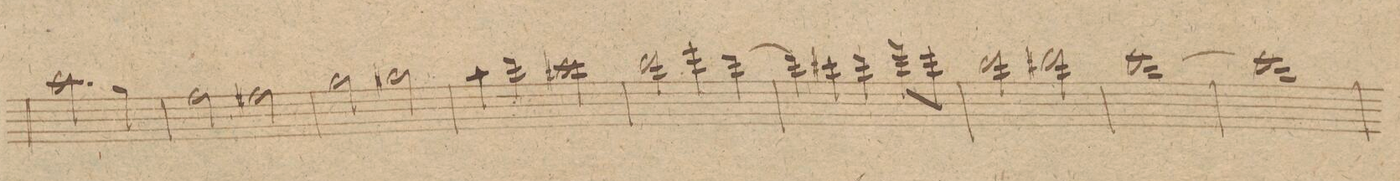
**kern	**dynam
*I"Flauto. 1mo	*
*clefG2	*
*k[]	*
*met(c)	*
*M2/2	*
2.aa\	.
4gg\	.
=46	=46
2ff\	.
2ff#X\	.
=47	=47
2gg\	.
2gg#X\	.
=48	=48
4aa\	.
4ddd\	.
2ccc#X\	.
=49	=49
2ddd\	.
4eee\	.
[4ddd\	.
=50	=50
4ddd\]	.
4ccc#X\	.
4ddd\	.
8fff\L	.
8eee\J	.
=51	=51
2ddd\	.
2ddd#X\	.
=52	=52
[1eee	.
=53	=53
1eee]	.
=54	=54
*-	*-
